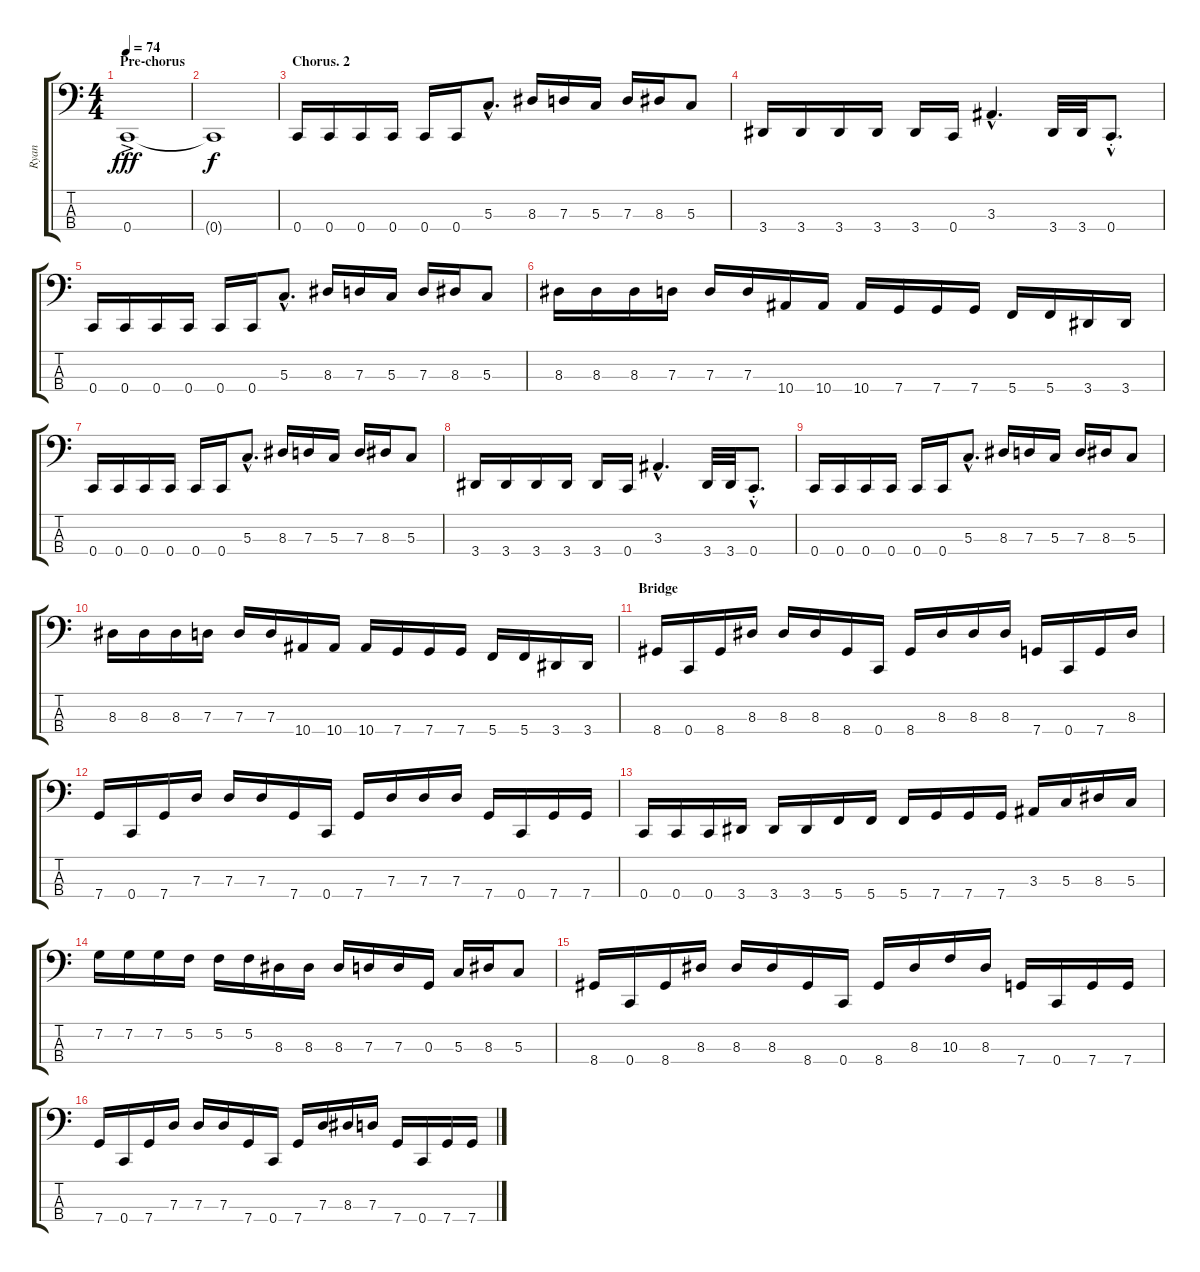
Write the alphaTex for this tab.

\track ("Ryan" "Ryan") {instrument electricbassfinger}
\staff {score tabs}
\tuning (F2 C2 G1 C1) {hide}
\ts (4 4)
\section ("" "Pre-chorus")
\tempo 74
\clef f4
\ks c
0.4{ac}.1{dy fff} |
0.4{t}.1{dy f} |
\section ("" "Chorus. 2")
0.4.16 0.4.16 0.4.16 0.4.16 0.4.16 0.4.16 5.3{hac}.8{d} 8.3.16 7.3.16 5.3.16 7.3.16 8.3.16 5.3.8 |
3.4.16 3.4.16 3.4.16 3.4.16 3.4.16 0.4.16 3.3{hac}.4{d} 3.4.32 3.4.32 0.4{hac st}.8{d} |
0.4.16 0.4.16 0.4.16 0.4.16 0.4.16 0.4.16 5.3{hac}.8{d} 8.3.16 7.3.16 5.3.16 7.3.16 8.3.16 5.3.8 |
8.3.16 8.3.16 8.3.16 7.3.16 7.3.16 7.3.16 10.4.16 10.4.16 10.4.16 7.4.16 7.4.16 7.4.16 5.4.16 5.4.16 3.4.16 3.4.16 |
0.4.16 0.4.16 0.4.16 0.4.16 0.4.16 0.4.16 5.3{hac}.8{d} 8.3.16 7.3.16 5.3.16 7.3.16 8.3.16 5.3.8 |
3.4.16 3.4.16 3.4.16 3.4.16 3.4.16 0.4.16 3.3{hac}.4{d} 3.4.32 3.4.32 0.4{hac st}.8{d} |
0.4.16 0.4.16 0.4.16 0.4.16 0.4.16 0.4.16 5.3{hac}.8{d} 8.3.16 7.3.16 5.3.16 7.3.16 8.3.16 5.3.8 |
8.3.16 8.3.16 8.3.16 7.3.16 7.3.16 7.3.16 10.4.16 10.4.16 10.4.16 7.4.16 7.4.16 7.4.16 5.4.16 5.4.16 3.4.16 3.4.16 |
\section ("" "Bridge")
8.4.16 0.4.16 8.4.16 8.3.16 8.3.16 8.3.16 8.4.16 0.4.16 8.4.16 8.3.16 8.3.16 8.3.16 7.4.16 0.4.16 7.4.16 8.3.16 |
7.4.16 0.4.16 7.4.16 7.3.16 7.3.16 7.3.16 7.4.16 0.4.16 7.4.16 7.3.16 7.3.16 7.3.16 7.4.16 0.4.16 7.4.16 7.4.16 |
0.4.16 0.4.16 0.4.16 3.4.16 3.4.16 3.4.16 5.4.16 5.4.16 5.4.16 7.4.16 7.4.16 7.4.16 3.3.16 5.3.16 8.3.16 5.3.16 |
7.2.16 7.2.16 7.2.16 5.2.16 5.2.16 5.2.16 8.3.16 8.3.16 8.3.16 7.3.16 7.3.16 0.3.16 5.3.16 8.3.16 5.3.8 |
8.4.16 0.4.16 8.4.16 8.3.16 8.3.16 8.3.16 8.4.16 0.4.16 8.4.16 8.3.16 10.3.16 8.3.16 7.4.16 0.4.16 7.4.16 7.4.16 |
7.4.16 0.4.16 7.4.16 7.3.16 7.3.16 7.3.16 7.4.16 0.4.16 7.4.16 7.3.16 8.3.16 7.3.16 7.4.16 0.4.16 7.4.16 7.4.16
